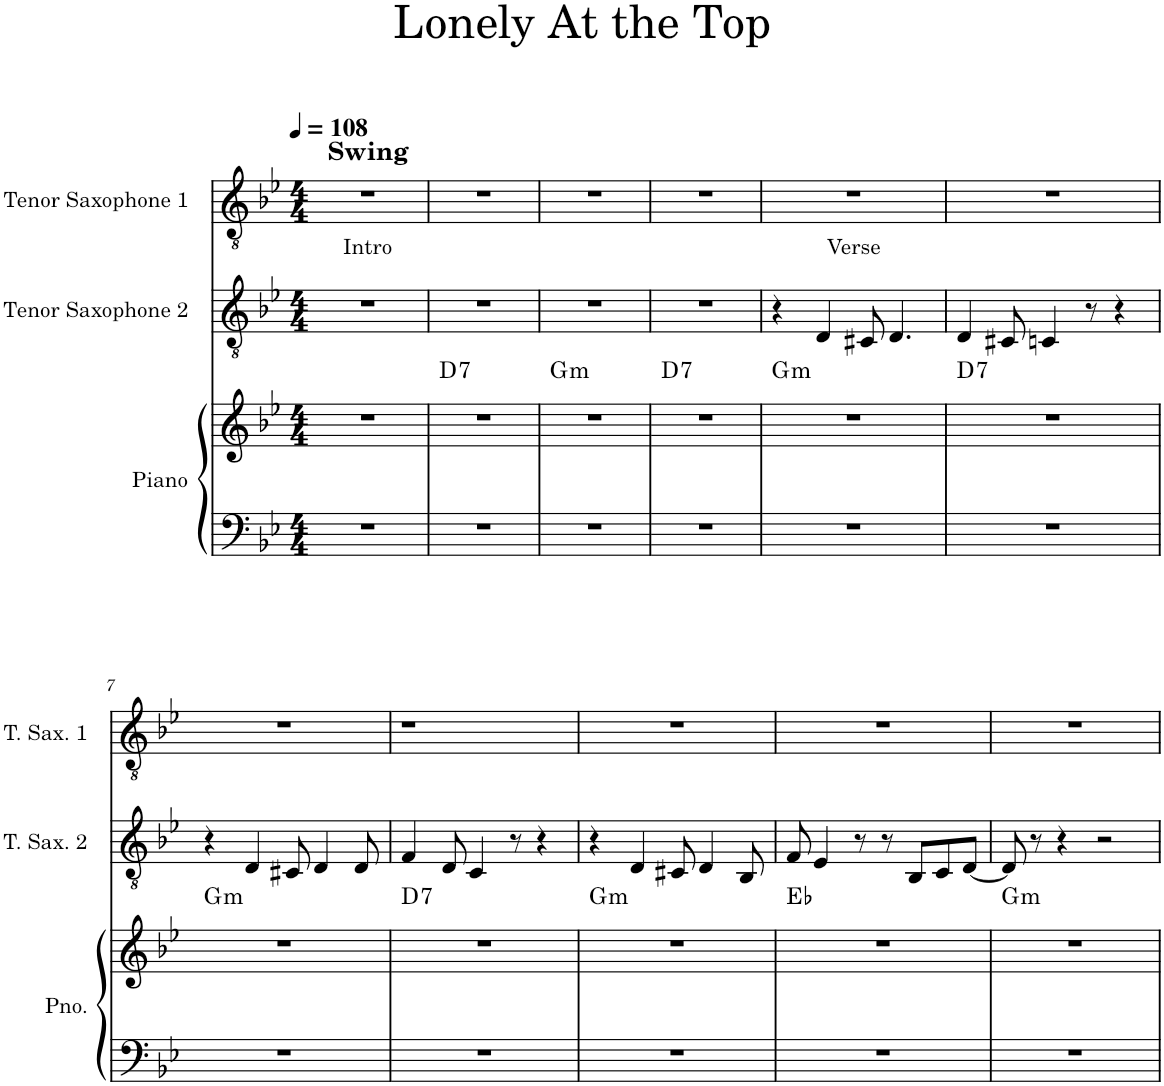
**kern	**kern	**harte	**kern	**kern	**text
*part3	*part3	*part3	*part2	*part1	*part1
*staff4	*staff3	*	*staff2	*staff1	*staff1
*I"Piano	*	*	*I"Tenor Saxophone 2	*I"Tenor Saxophone 1	*
*I'Pno.	*	*	*I'T. Sax. 2	*I'T. Sax. 1	*
*clefF4	*clefG2	*	*clefGv2	*clefGv2	*
*	*	*	*ITrd8c14	*ITrd8c14	*
*k[b-e-]	*k[b-e-]	*	*k[b-e-]	*k[b-e-]	*
*M4/4	*M4/4	*	*M4/4	*M4/4	*
*MM108	*MM108	*	*MM108	*MM108	*
=1	=1	=1	=1	=1	=1
!	!	!	!	!LO:TX:a:B:t=Swing	!
!	!	!LO:H:kt=m	!	!	!LO:LY:b
1r	1r	G:min	1r	1r	Intro
=2	=2	=2	=2	=2	=2
!	!	!LO:H:kt=7	!	!	!
1r	1r	D:7	1r	1r	.
=3	=3	=3	=3	=3	=3
!	!	!LO:H:kt=m	!	!	!
1r	1r	G:min	1r	1r	.
=4	=4	=4	=4	=4	=4
!	!	!LO:H:kt=7	!	!	!
1r	1r	D:7	1r	1r	.
=5	=5	=5	=5	=5	=5
!	!	!LO:H:kt=m	!	!	!LO:LY:b
1r	1r	G:min	4r	1r	Verse
.	.	.	4D/	.	.
.	.	.	8C#X/	.	.
.	.	.	4.D/	.	.
=6	=6	=6	=6	=6	=6
!	!	!LO:H:kt=7	!	!	!
1r	1r	D:7	4D/	1r	.
.	.	.	8C#X/	.	.
.	.	.	4Cn/	.	.
.	.	.	8r	.	.
.	.	.	4r	.	.
!!LO:LB:g=z
=7	=7	=7	=7	=7	=7
!	!	!LO:H:kt=m	!	!	!
1r	1r	G:min	4r	1r	.
.	.	.	4D/	.	.
.	.	.	8C#X/	.	.
.	.	.	4D/	.	.
.	.	.	8D/	.	.
=8	=8	=8	=8	=8	=8
!	!	!LO:H:kt=7	!	!	!
1r	1r	D:7	4F/	1r	.
.	.	.	8D/	.	.
.	.	.	4C/	.	.
.	.	.	8r	.	.
.	.	.	4r	.	.
=9	=9	=9	=9	=9	=9
!	!	!LO:H:kt=m	!	!	!
1r	1r	G:min	4r	1r	.
.	.	.	4D/	.	.
.	.	.	8C#X/	.	.
.	.	.	4D/	.	.
.	.	.	8BB-/	.	.
=10	=10	=10	=10	=10	=10
1r	1r	Eb:maj	8F/	1r	.
.	.	.	4E-/	.	.
.	.	.	8r	.	.
.	.	.	8r	.	.
.	.	.	8BB-/L	.	.
.	.	.	8C/	.	.
.	.	.	[8D/J	.	.
=11	=11	=11	=11	=11	=11
!	!	!LO:H:kt=m	!	!	!
1r	1r	G:min	8D/]	1r	.
.	.	.	8r	.	.
.	.	.	4r	.	.
.	.	.	2r	.	.
=	=	=	=	=	=
*-	*-	*-	*-	*-	*-
